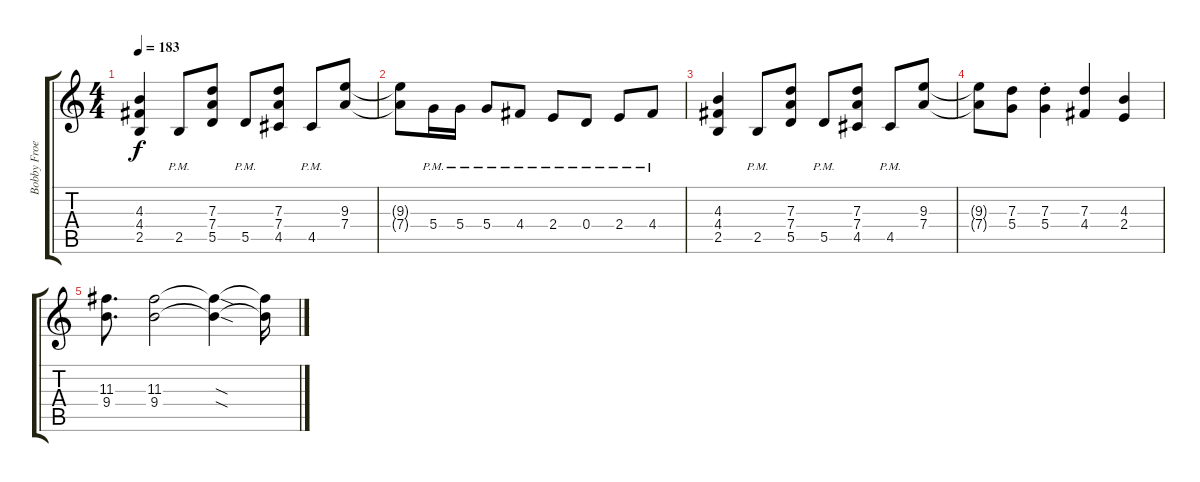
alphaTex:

\track ("Bobby Froese" "Bobby Froe") {instrument distortionguitar}
\staff {score tabs}
\tuning (E4 B3 G3 D3 A2 E2) {hide}
\ts (4 4)
\tempo 183
\clef g2
\ks c
(4.3 4.4 2.5).4{dy f} 2.5{pm}.8 (7.3 7.4 5.5).8 5.5{pm}.8 (7.3 7.4 4.5).8 4.5{pm}.8 (9.3 7.4).8 |
(9.3{t} 7.4{t}).8 5.4{pm}.16 5.4{pm}.16 5.4{pm}.8 4.4{pm}.8 2.4{pm}.8 0.4{pm}.8 2.4{pm}.8 4.4{pm}.8 |
(4.3 4.4 2.5).4 2.5{pm}.8 (7.3 7.4 5.5).8 5.5{pm}.8 (7.3 7.4 4.5).8 4.5{pm}.8 (9.3 7.4).8 |
(9.3{t} 7.4{t}).8 (7.3 5.4).8 (7.3{st} 5.4{st}).4 (7.3 4.4).4 (4.3 2.4).4 |
(11.3 9.4).8{d} (11.3 9.4).2 (11.3{sod t} 9.4{sod t}).4 (11.3{t} 9.4{t}).16
